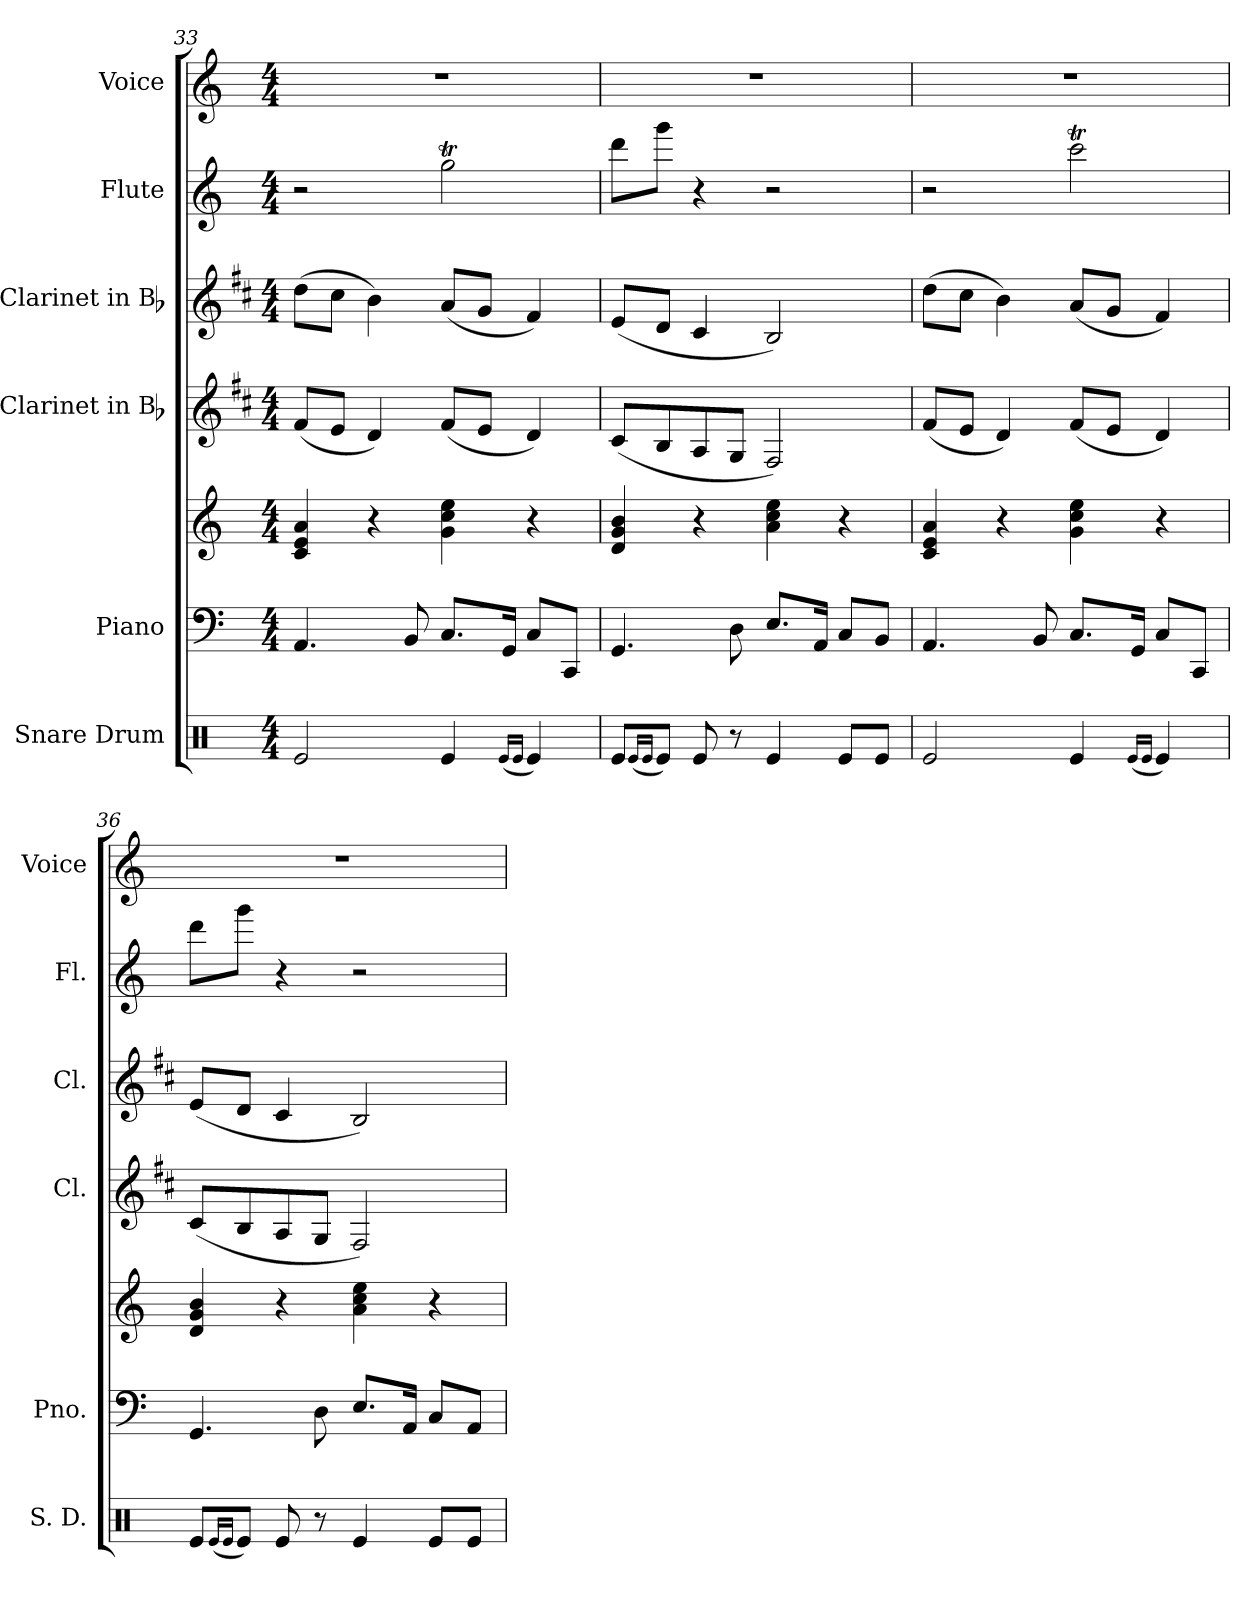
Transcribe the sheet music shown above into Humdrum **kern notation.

**kern	**kern	**kern	**kern	**kern	**kern	**kern
*part6	*part5	*part5	*part4	*part3	*part2	*part1
*staff7	*staff6	*staff5	*staff4	*staff3	*staff2	*staff1
*I"Snare Drum	*I"Piano	*	*I"Clarinet in Bb	*I"Clarinet in Bb	*I"Flute	*I"Voice
*I'S. D.	*I'Pno.	*	*I'Cl.	*I'Cl.	*I'Fl.	*I'Voice
*clefX	*clefF4	*clefG2	*clefG2	*clefG2	*clefG2	*clefG2
*	*	*	*ITrd1c2	*ITrd1c2	*	*
*k[]	*k[]	*k[]	*k[]	*k[]	*k[]	*k[]
*C:	*C:	*C:	*C:	*C:	*C:	*C:
*M4/4	*M4/4	*M4/4	*M4/4	*M4/4	*M4/4	*M4/4
=33	=33	=33	=33	=33	=33	=33
2Rei/	4.AAi/	4ci/ 4ei 4ai	(8ei/L	(8cci\L	2r	1r
.	.	.	8di/J	8bi\J	.	.
.	.	4r	4ci/)	4ai\)	.	.
.	8BBi/	.	.	.	.	.
4Rei/	8.Ci/L	4gi\ 4cci 4eei	(8ei/L	(8gi/L	2ggTi\	.
.	.	.	8di/J	8fi/J	.	.
.	16GGi/Jk	.	.	.	.	.
(16qRei/LL	.	.	.	.	.	.
16qRei/JJ	.	.	.	.	.	.
4Rei/)	8Ci/L	4r	4ci/)	4ei/)	.	.
.	8CCi/J	.	.	.	.	.
!!LO:LB:g=z
=34	=34	=34	=34	=34	=34	=34
8Rei/L	4.GGi/	4di/ 4gi 4bi	(8Bi/L	(8di/L	8dddi\L	1r
(16qRei/LL	.	.	.	.	.	.
16qRei/JJ	.	.	.	.	.	.
8Rei/J)	.	.	8Ai/	8ci/J	8gggi\J	.
8Rei/	.	4r	8Gi/	4Bi/	4r	.
8r	8Di\	.	8Fi/J	.	.	.
4Rei/	8.Ei/L	4ai\ 4cci 4eei	2Ei/)	2Ai/)	2r	.
.	16AAi/Jk	.	.	.	.	.
8Rei/L	8Ci/L	4r	.	.	.	.
8Rei/J	8BBi/J	.	.	.	.	.
=35	=35	=35	=35	=35	=35	=35
2Rei/	4.AAi/	4ci/ 4ei 4ai	(8ei/L	(8cci\L	2r	1r
.	.	.	8di/J	8bi\J	.	.
.	.	4r	4ci/)	4ai\)	.	.
.	8BBi/	.	.	.	.	.
4Rei/	8.Ci/L	4gi\ 4cci 4eei	(8ei/L	(8gi/L	2cccTi\	.
.	.	.	8di/J	8fi/J	.	.
.	16GGi/Jk	.	.	.	.	.
(16qRei/LL	.	.	.	.	.	.
16qRei/JJ	.	.	.	.	.	.
4Rei/)	8Ci/L	4r	4ci/)	4ei/)	.	.
.	8CCi/J	.	.	.	.	.
=36	=36	=36	=36	=36	=36	=36
8Rei/L	4.GGi/	4di/ 4gi 4bi	(8Bi/L	(8di/L	8dddi\L	1r
(16qRei/LL	.	.	.	.	.	.
16qRei/JJ	.	.	.	.	.	.
8Rei/J)	.	.	8Ai/	8ci/J	8gggi\J	.
8Rei/	.	4r	8Gi/	4Bi/	4r	.
8r	8Di\	.	8Fi/J	.	.	.
4Rei/	8.Ei/L	4ai\ 4cci 4eei	2Ei/)	2Ai/)	2r	.
.	16AAi/Jk	.	.	.	.	.
8Rei/L	8Ci/L	4r	.	.	.	.
8Rei/J	8AAi/J	.	.	.	.	.
=	=	=	=	=	=	=
*-	*-	*-	*-	*-	*-	*-
